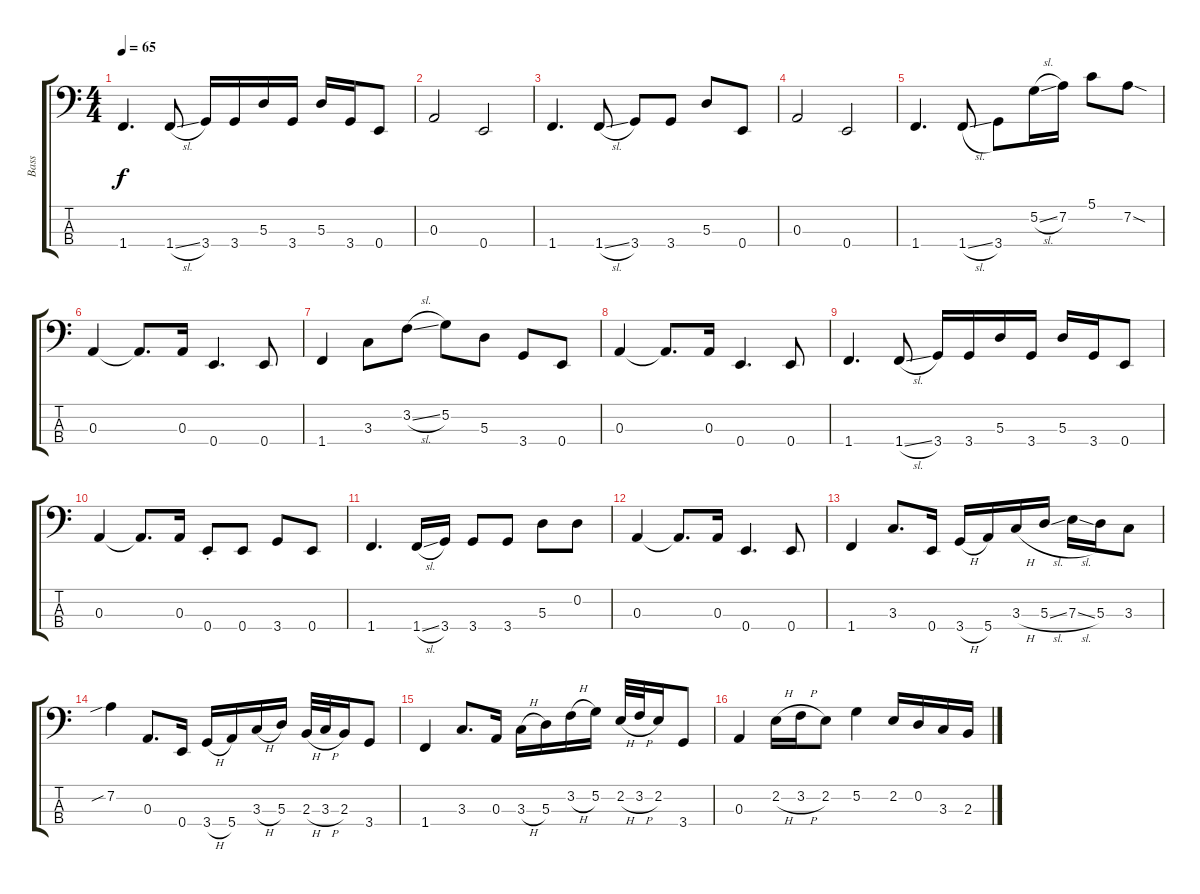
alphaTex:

\track ("Bass" "Bass") {instrument electricbassfinger}
\staff {score tabs}
\tuning (G2 D2 A1 E1) {hide}
\ts (4 4)
\tempo 65
\clef f4
\ks c
1.4.4{d dy f} 1.4{sl}.8 3.4.16 3.4.16 5.3.16 3.4.16 5.3.16 3.4.16 0.4.8 |
0.3.2 0.4.2 |
1.4.4{d} 1.4{sl}.8 3.4.8 3.4.8 5.3.8 0.4.8 |
0.3.2 0.4.2 |
1.4.4{d} 1.4{sl}.8 3.4.8 5.2{sl}.16 7.2.16 5.1.8 7.2{sod}.8 |
0.3.4 0.3{t}.8{d} 0.3.16 0.4.4{d} 0.4.8 |
1.4.4 3.3.8 3.2{sl}.8 5.2.8 5.3.8 3.4.8 0.4.8 |
0.3.4 0.3{t}.8{d} 0.3.16 0.4.4{d} 0.4.8 |
1.4.4{d} 1.4{sl}.8 3.4.16 3.4.16 5.3.16 3.4.16 5.3.16 3.4.16 0.4.8 |
0.3.4 0.3{t}.8{d} 0.3.16 0.4{st}.8 0.4.8 3.4.8 0.4.8 |
1.4.4{d} 1.4{sl}.16 3.4.16 3.4.8 3.4.8 5.3.8 0.2.8 |
0.3.4 0.3{t}.8{d} 0.3.16 0.4.4{d} 0.4.8 |
1.4.4 3.3.8{d} 0.4.16 3.4{h}.16 5.4.16 3.3{h}.16 5.3{sl}.16 7.3{sl}.16 5.3.16 3.3.8 |
7.2{sib}.4 0.3.8{d} 0.4.16 3.4{h}.16 5.4.16 3.3{h}.16 5.3.16 2.3{h}.32 3.3{h}.32 2.3.16 3.4.8 |
1.4.4 3.3.8{d} 0.3.16 3.3{h}.16 5.3.16 3.2{h}.16 5.2.16 2.2{h}.32 3.2{h}.32 2.2.16 3.4.8 |
0.3.4 2.2{h}.16 3.2{h}.16 2.2.8 5.2.4 2.2.16 0.2.16 3.3.16 2.3.16
